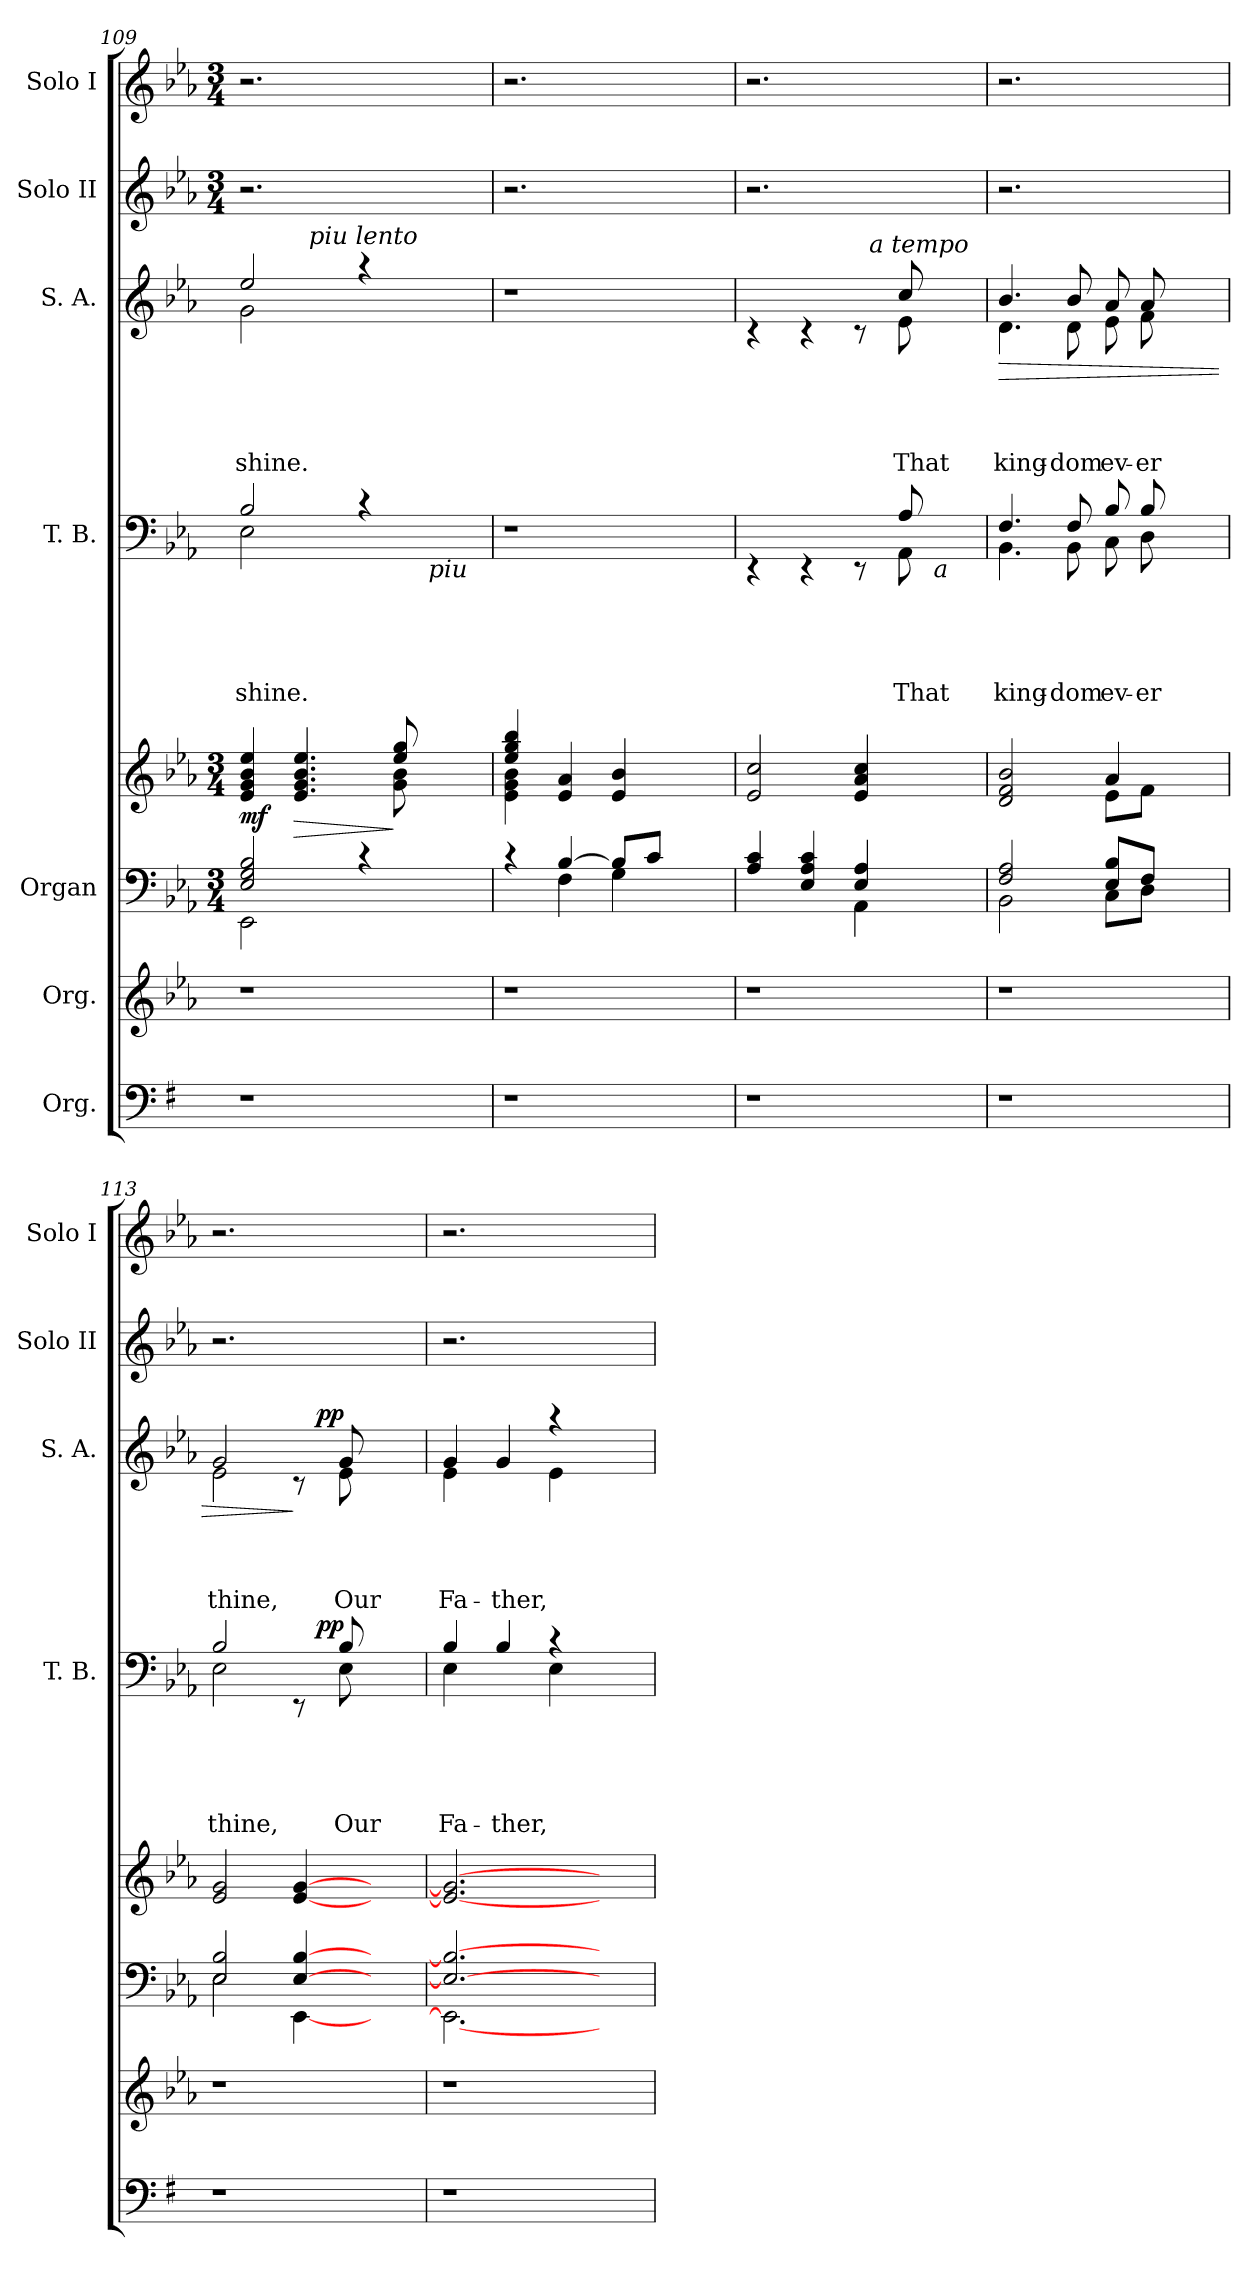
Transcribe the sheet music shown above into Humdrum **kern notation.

**kern	**kern	**kern	**kern	**dynam	**kern	**text	**text	**text	**text	**text	**dynam	**kern	**text	**text	**text	**text	**dynam	**kern	**kern
*part7	*part6	*part5	*part5	*part5	*part4	*part4	*part4	*part4	*part4	*part4	*part4	*part3	*part3	*part3	*part3	*part3	*part3	*part2	*part1
*staff8	*staff7	*staff6	*staff5	*staff5/6	*staff4	*staff4	*staff4	*staff4	*staff4	*staff4	*staff4	*staff3	*staff3	*staff3	*staff3	*staff3	*staff3	*staff2	*staff1
*I"Org.	*I"Org.	*I"Organ	*	*	*I"T. B.	*	*	*	*	*	*	*I"S. A.	*	*	*	*	*	*I"Solo II	*I"Solo I
*	*	*	*	*	*I'T. B.	*	*	*	*	*	*	*I'S. A.	*	*	*	*	*	*I'Solo II	*I'Solo I
*clefF4	*clefG2	*clefF4	*clefG2	*	*clefF4	*	*	*	*	*	*	*clefG2	*	*	*	*	*	*clefG2	*clefG2
*k[f#]	*k[b-e-a-]	*k[b-e-a-]	*k[b-e-a-]	*	*k[b-e-a-]	*	*	*	*	*	*	*k[b-e-a-]	*	*	*	*	*	*k[b-e-a-]	*k[b-e-a-]
*G:	*E-:	*E-:	*E-:	*	*E-:	*	*	*	*	*	*	*E-:	*	*	*	*	*	*E-:	*E-:
*	*	*M3/4	*M3/4	*	*	*	*	*	*	*	*	*	*	*	*	*	*	*M3/4	*M3/4
=109	=109	=109	=109	=109	=109	=109	=109	=109	=109	=109	=109	=109	=109	=109	=109	=109	=109	=109	=109
*	*	*^	*^	*	*	*	*	*	*	*	*	*	*	*	*	*	*	*	*
!	!	!	!	!	!	!LO:DY:a=2	!	!	!	!	!	!LO:LY:b	!	!	!	!	!	!LO:LY:b	!	!	!
*	*	*	*	*	*	*	*^	*	*	*	*	*	*	*^	*	*	*	*	*	*	*
*	*	*	*	*	*	*	*	*	*	*	*	*	*	*	*	*^	*	*	*	*	*	*	*
1r	1r	2E-/ 2G/ 2B-/	2EE-\	4e-/ 4g/ 4b-/ 4ee-/	2ryy	mf	2B-/	2E-\	.	.	.	.	shine.	.	2ee-/	2g\	4ryy	.	.	.	shine.	.	2.r	2.r
!	!	!	!	!	!	!LO:HP:b	!	!	!	!	!	!	!	!	!	!	!	!	!	!	!	!	!	!
.	.	.	.	4.e-/ 4.g/ 4.b-/ 4.ee-/	.	>	.	.	.	.	.	.	.	.	.	.	32ryy	.	.	.	.	.	.	.
!	!	!	!	!	!	!	!	!	!	!	!	!	!	!	!	!	!LO:TX:a:i:t=piu lento	!	!	!	!	!	!	!
.	.	.	.	.	.	.	.	.	.	.	.	.	.	.	.	.	2ryy	.	.	.	.	.	.	.
.	.	4rc	4ryy	.	8ryy	.	4rc	4ryy	.	.	.	.	.	.	4raa	4ryy	.	.	.	.	.	.	.	.
.	.	.	.	8ee-/ 8gg/	8g\ 8b-\	]	.	.	.	.	.	.	.	.	.	.	.	.	.	.	.	.	.	.
!	!	!	!	!	!	!	!LO:TX:b:i:t=piu	!	!	!	!	!	!	!	!	!	!	!	!	!	!	!	!	!
.	.	4ryy	4ryy	4ryy	4ryy	.	4ryy	4ryy	.	.	.	.	.	.	4ryy	4ryy	.	.	.	.	.	.	4ryy	4ryy
.	.	.	.	.	.	.	.	.	.	.	.	.	.	.	.	.	8..ryy	.	.	.	.	.	.	.
=110	=110	=110	=110	=110	=110	=110	=110	=110	=110	=110	=110	=110	=110	=110	=110	=110	=110	=110	=110	=110	=110	=110	=110	=110
!	!	!	!	!	!	!	!LO:N:vis=1	!	!	!	!	!	!	!	!LO:N:vis=1	!	!	!	!	!	!	!	!	!
*	*	*	*	*	*	*	*v	*v	*	*	*	*	*	*	*	*	*	*	*	*	*	*	*	*
*	*	*	*	*	*	*	*	*	*	*	*	*	*	*v	*v	*v	*	*	*	*	*	*	*
1r	1r	4rc	4ryy	4ee-/ 4gg/ 4bb-/	4e-\ 4g\ 4b-\	.	1r	.	.	.	.	.	.	1r	.	.	.	.	.	2.r	2.r
.	.	[>4B-/	4F\	4e-/ 4a-/	4ryy	.	.	.	.	.	.	.	.	.	.	.	.	.	.	.	.
.	.	8B-/L]	4G\	4e-/ 4b-/	2ryy	.	.	.	.	.	.	.	.	.	.	.	.	.	.	.	.
.	.	8c/J	.	.	.	.	.	.	.	.	.	.	.	.	.	.	.	.	.	.	.
.	.	4ryy	4ryy	4ryy	.	.	.	.	.	.	.	.	.	.	.	.	.	.	.	4ryy	4ryy
*	*	*	*	*v	*v	*	*	*	*	*	*	*	*	*	*	*	*	*	*	*	*
=111	=111	=111	=111	=111	=111	=111	=111	=111	=111	=111	=111	=111	=111	=111	=111	=111	=111	=111	=111	=111
*	*	*	*	*	*	*^	*	*	*	*	*	*	*^	*	*	*	*	*	*	*
*	*	*	*	*	*	*	*	*	*	*	*	*	*	*	*^	*	*	*	*	*	*	*
1r	1r	4A-/ 4c/	2ryy	2e-/ 2cc/	.	2ryy	4rEE	.	.	.	.	.	.	2ryy	4rc	2ryy	.	.	.	.	.	2.r	2.r
.	.	4E-/ 4A-/ 4c/	.	.	.	.	4rEE	.	.	.	.	.	.	.	4rc	.	.	.	.	.	.	.	.
.	.	4E-/ 4A-/	4AA-\	4e-/ 4a-/ 4cc/	.	8ryy	8rEE	.	.	.	.	.	.	8ryy	8rc	32ryy	.	.	.	.	.	.	.
!	!	!	!	!	!	!	!	!	!	!	!	!	!	!	!	!LO:TX:a:i:t=a tempo	!	!	!	!	!	!	!
.	.	.	.	.	.	.	.	.	.	.	.	.	.	.	.	4...ryy	.	.	.	.	.	.	.
!	!	!	!	!	!	!	!	!	!	!	!	!LO:LY:b	!	!	!	!	!	!	!	!LO:LY:b	!	!	!
.	.	.	.	.	.	8A-/	8AA-\	.	.	.	.	That	.	8cc/	8e-\	.	.	.	.	That	.	.	.
!	!	!	!	!	!	!LO:TX:b:i:t=a	!	!	!	!	!	!	!	!	!	!	!	!	!	!	!	!	!
.	.	4ryy	4ryy	4ryy	.	4ryy	4ryy	.	.	.	.	.	.	4ryy	4ryy	.	.	.	.	.	.	4ryy	4ryy
!!LO:PB:g=z
=112	=112	=112	=112	=112	=112	=112	=112	=112	=112	=112	=112	=112	=112	=112	=112	=112	=112	=112	=112	=112	=112	=112	=112
*	*	*	*	*^	*	*	*	*	*	*	*	*	*	*	*	*	*	*	*	*	*	*	*
!	!	!	!	!	!	!	!	!	!	!	!	!	!LO:LY:b	!	!	!	!	!	!	!	!LO:LY:b	!LO:HP:b	!	!
*	*	*	*	*	*	*	*	*	*	*	*	*	*	*	*	*v	*v	*	*	*	*	*	*	*
1r	1r	2F/ 2A-/	2BB-\	2d/ 2f/ 2b-/	2ryy	.	4.F/	4.BB-\	.	.	.	.	king-	.	4.b-/	4.d\	.	.	.	king-	>	2.r	2.r
!	!	!	!	!	!	!	!	!	!	!	!	!	!LO:LY:b	!	!	!	!	!	!	!LO:LY:b	!	!	!
.	.	.	.	.	.	.	8F/	8BB-\	.	.	.	.	-dom	.	8b-/	8d\	.	.	.	-dom	.	.	.
!	!	!	!	!	!	!	!	!	!	!	!	!	!LO:LY:b	!	!	!	!	!	!	!LO:LY:b	!	!	!
.	.	8E-/ 8B-/L	8C\L	4a-/	8e-\L	.	8B-/	8C\	.	.	.	.	ev-	.	8a-/	8e-\	.	.	.	ev-	.	.	.
!	!	!	!	!	!	!	!	!	!	!	!	!	!LO:LY:b	!	!	!	!	!	!	!LO:LY:b	!	!	!
.	.	8F/J	8D\J	.	8f\J	.	8B-/	8D\	.	.	.	.	-er	.	8a-/	8f\	.	.	.	-er	.	.	.
.	.	4ryy	4ryy	4ryy	4ryy	.	4ryy	4ryy	.	.	.	.	.	.	4ryy	4ryy	.	.	.	.	.	4ryy	4ryy
=113	=113	=113	=113	=113	=113	=113	=113	=113	=113	=113	=113	=113	=113	=113	=113	=113	=113	=113	=113	=113	=113	=113	=113
!	!	!	!	!	!	!	!	!	!	!	!	!	!LO:LY:b	!	!	!	!	!	!	!LO:LY:b	!	!	!
*	*	*	*	*v	*v	*	*	*^	*	*	*	*	*	*	*	*^	*	*	*	*	*	*	*
1r	1r	2E-/ 2B-/	2E-\	2e-/ 2g/	.	2B-/	2E-\	2ryy	.	.	.	.	thine,	.	2g/	2e-\	2ryy	.	.	.	thine,	.	2.r	2.r
.	.	[>4E-/ [>4B-/	[<4EE-\	[<4e-/ [>4g/	.	8ryy	8rEE	16ryy	.	.	.	.	.	.	8ryy	8rc	16ryy	.	.	.	.	]	.	.
!	!	!	!	!	!	!	!	!	!	!	!	!	!	!LO:DY:b	!	!	!	!	!	!	!	!LO:DY:a	!	!
.	.	.	.	.	.	.	.	4..ryy	.	.	.	.	.	pp	.	.	4..ryy	.	.	.	.	pp	.	.
!	!	!	!	!	!	!	!	!	!	!	!	!	!LO:LY:b	!	!	!	!	!	!	!	!LO:LY:b	!	!	!
.	.	.	.	.	.	8B-/	8E-\	.	.	.	.	.	Our	.	8g/	8e-\	.	.	.	.	Our	.	.	.
.	.	4ryy	4ryy	4ryy	.	4ryy	4ryy	.	.	.	.	.	.	.	4ryy	4ryy	.	.	.	.	.	.	4ryy	4ryy
=114	=114	=114	=114	=114	=114	=114	=114	=114	=114	=114	=114	=114	=114	=114	=114	=114	=114	=114	=114	=114	=114	=114	=114	=114
!	!	!	!	!	!	!	!	!	!	!	!	!	!LO:LY:b	!	!	!	!	!	!	!	!LO:LY:b	!	!	!
*	*	*	*	*	*	*	*v	*v	*	*	*	*	*	*	*	*	*	*	*	*	*	*	*	*
*	*	*	*	*	*	*	*	*	*	*	*	*	*	*	*v	*v	*	*	*	*	*	*	*
1r	1r	2.E-/_ 2.B-/_	2.EE-\_	2.e-/_ 2.g/_	.	4B-/	4E-\	.	.	.	.	Fa-	.	4g/	4e-\	.	.	.	Fa-	.	2.r	2.r
!	!	!	!	!	!	!	!	!	!	!	!	!LO:LY:b	!	!	!	!	!	!	!LO:LY:b	!	!	!
.	.	.	.	.	.	4B-/	4ryy	.	.	.	.	-ther,	.	4g/	4ryy	.	.	.	-ther,	.	.	.
.	.	.	.	.	.	4rc	4E-\	.	.	.	.	.	.	4raa	4e-\	.	.	.	.	.	.	.
.	.	4ryy	4ryy	4ryy	.	4ryy	4ryy	.	.	.	.	.	.	4ryy	4ryy	.	.	.	.	.	4ryy	4ryy
*	*	*	*	*	*	*v	*v	*	*	*	*	*	*	*	*	*	*	*	*	*	*	*
*	*	*v	*v	*	*	*	*	*	*	*	*	*	*v	*v	*	*	*	*	*	*	*
=	=	=	=	=	=	=	=	=	=	=	=	=	=	=	=	=	=	=	=
*-	*-	*-	*-	*-	*-	*-	*-	*-	*-	*-	*-	*-	*-	*-	*-	*-	*-	*-	*-
